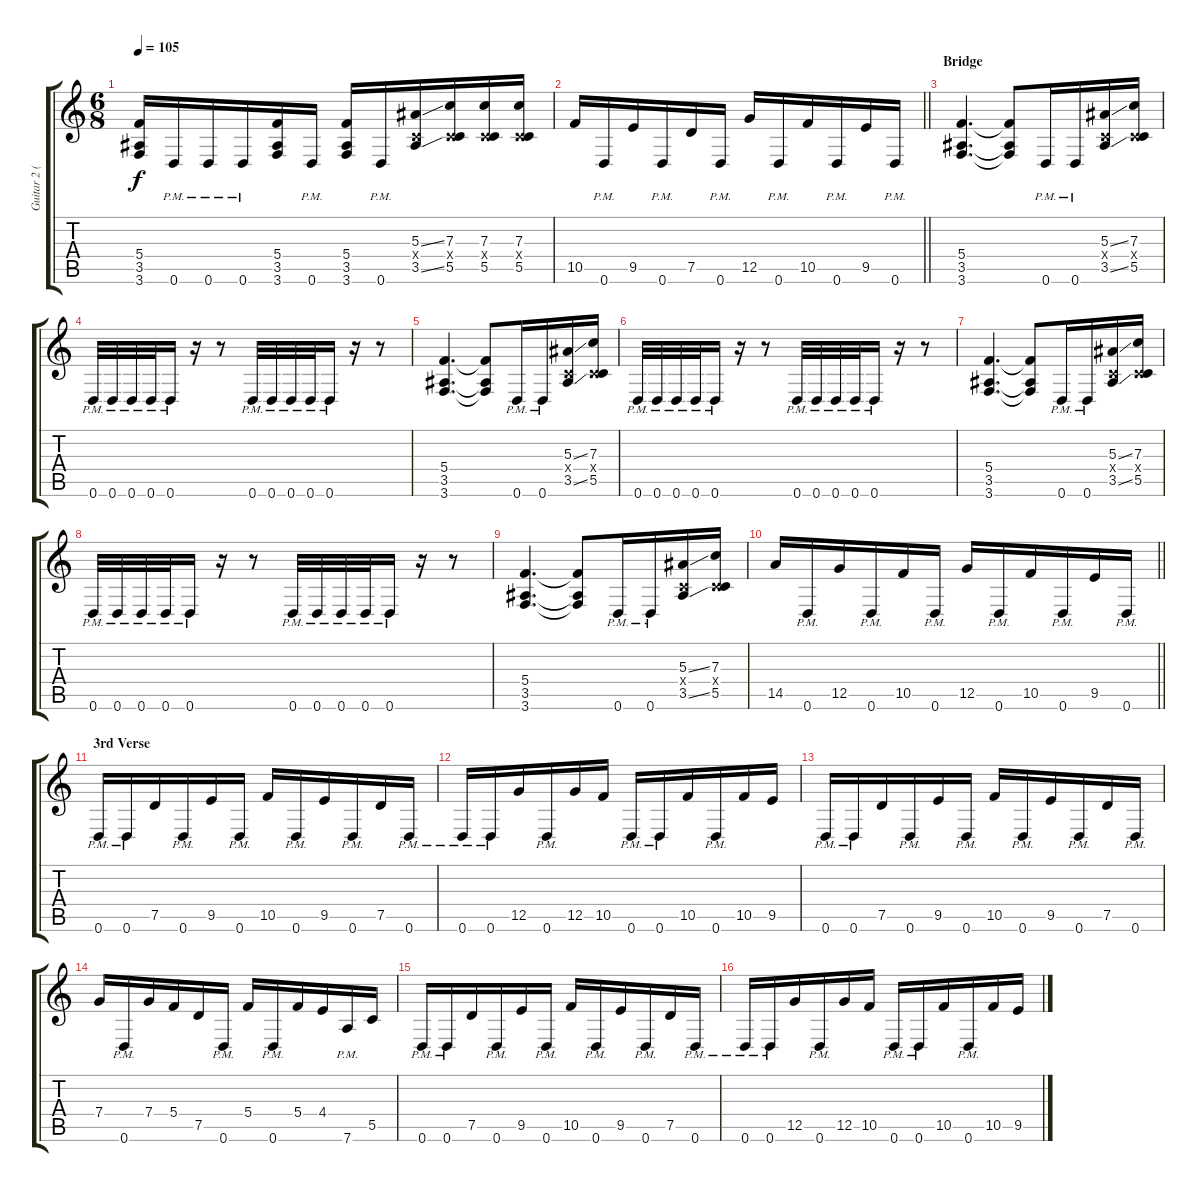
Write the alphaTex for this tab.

\track ("Guitar 2 (Rhythm)" "Guitar 2 (") {instrument distortionguitar}
\staff {score tabs}
\tuning (D4 A3 F3 C3 G2 D2) {hide}
\ts (6 8)
\tempo 105
\clef g2
\ks c
(5.4 3.5 3.6).16{dy f} 0.6{pm}.16 0.6{pm}.16 0.6{pm}.16 (5.4 3.5 3.6).16 0.6{pm}.16 (5.4 3.5 3.6).16 0.6{pm}.16 (5.3{ss} 0.4{x} 3.5{ss}).16 (7.3 0.4{x} 5.5).16 (7.3 0.4{x} 5.5).16 (7.3 0.4{x} 5.5).16 |
\barLineRight lightlight
10.5.16 0.6{pm}.16 9.5.16 0.6{pm}.16 7.5.16 0.6{pm}.16 12.5.16 0.6{pm}.16 10.5.16 0.6{pm}.16 9.5.16 0.6{pm}.16 |
\section ("" "Bridge")
(5.4 3.5 3.6).4{d} (5.4{t} 3.5{t} 3.6{t}).8 0.6{pm}.16 0.6{pm}.16 (5.3{ss} 0.4{x} 3.5{ss}).16 (7.3 0.4{x} 5.5).16 |
0.6{pm}.32 0.6{pm}.32 0.6{pm}.32 0.6{pm}.32 0.6{pm}.16 r.16 r.8 0.6{pm}.32 0.6{pm}.32 0.6{pm}.32 0.6{pm}.32 0.6{pm}.16 r.16 r.8 |
(5.4 3.5 3.6).4{d} (5.4{t} 3.5{t} 3.6{t}).8 0.6{pm}.16 0.6{pm}.16 (5.3{ss} 0.4{x} 3.5{ss}).16 (7.3 0.4{x} 5.5).16 |
0.6{pm}.32 0.6{pm}.32 0.6{pm}.32 0.6{pm}.32 0.6{pm}.16 r.16 r.8 0.6{pm}.32 0.6{pm}.32 0.6{pm}.32 0.6{pm}.32 0.6{pm}.16 r.16 r.8 |
(5.4 3.5 3.6).4{d} (5.4{t} 3.5{t} 3.6{t}).8 0.6{pm}.16 0.6{pm}.16 (5.3{ss} 0.4{x} 3.5{ss}).16 (7.3 0.4{x} 5.5).16 |
0.6{pm}.32 0.6{pm}.32 0.6{pm}.32 0.6{pm}.32 0.6{pm}.16 r.16 r.8 0.6{pm}.32 0.6{pm}.32 0.6{pm}.32 0.6{pm}.32 0.6{pm}.16 r.16 r.8 |
(5.4 3.5 3.6).4{d} (5.4{t} 3.5{t} 3.6{t}).8 0.6{pm}.16 0.6{pm}.16 (5.3{ss} 0.4{x} 3.5{ss}).16 (7.3 0.4{x} 5.5).16 |
\barLineRight lightlight
14.5.16 0.6{pm}.16 12.5.16 0.6{pm}.16 10.5.16 0.6{pm}.16 12.5.16 0.6{pm}.16 10.5.16 0.6{pm}.16 9.5.16 0.6{pm}.16 |
\section ("" "3rd Verse")
0.6{pm}.16 0.6{pm}.16 7.5.16 0.6{pm}.16 9.5.16 0.6{pm}.16 10.5.16 0.6{pm}.16 9.5.16 0.6{pm}.16 7.5.16 0.6{pm}.16 |
0.6{pm}.16 0.6{pm}.16 12.5.16 0.6{pm}.16 12.5.16 10.5.16 0.6{pm}.16 0.6{pm}.16 10.5.16 0.6{pm}.16 10.5.16 9.5.16 |
0.6{pm}.16 0.6{pm}.16 7.5.16 0.6{pm}.16 9.5.16 0.6{pm}.16 10.5.16 0.6{pm}.16 9.5.16 0.6{pm}.16 7.5.16 0.6{pm}.16 |
7.4.16 0.6{pm}.16 7.4.16 5.4.16 7.5.16 0.6{pm}.16 5.4.16 0.6{pm}.16 5.4.16 4.4.16 7.6{pm}.16 5.5.16 |
0.6{pm}.16 0.6{pm}.16 7.5.16 0.6{pm}.16 9.5.16 0.6{pm}.16 10.5.16 0.6{pm}.16 9.5.16 0.6{pm}.16 7.5.16 0.6{pm}.16 |
0.6{pm}.16 0.6{pm}.16 12.5.16 0.6{pm}.16 12.5.16 10.5.16 0.6{pm}.16 0.6{pm}.16 10.5.16 0.6{pm}.16 10.5.16 9.5.16
